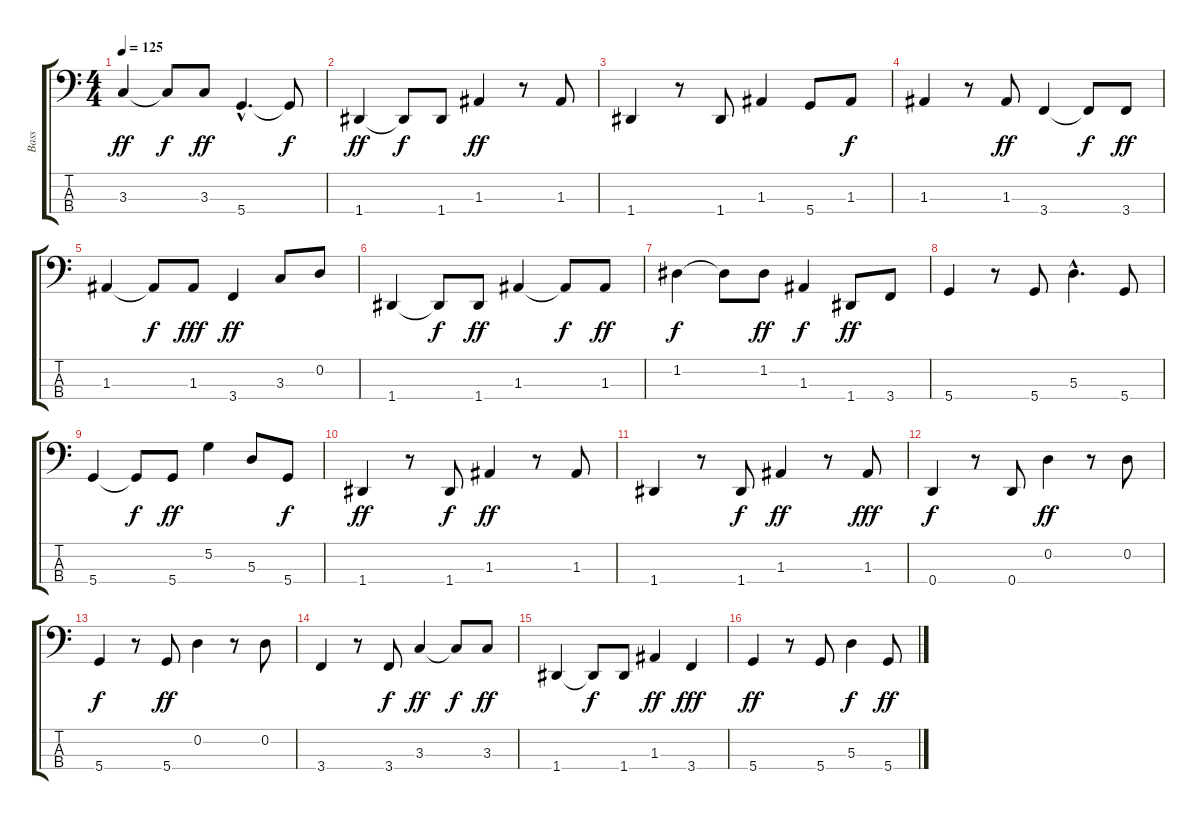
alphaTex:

\track ("Bass" "Bass") {instrument electricbassfinger}
\staff {score tabs}
\tuning (G2 D2 A1 D1) {hide}
\ts (4 4)
\tempo 125
\clef f4
\ks c
3.3.4{dy ff} 3.3{t}.8{dy f} 3.3.8{dy ff} 5.4{hac}.4{d} 5.4{t}.8{dy f} |
1.4.4{dy ff} 1.4{t}.8{dy f} 1.4.8 1.3.4{dy ff} r.8 1.3.8 |
1.4.4 r.8 1.4.8 1.3.4 5.4.8 1.3.8{dy f} |
1.3.4 r.8 1.3.8{dy ff} 3.4.4 3.4{t}.8{dy f} 3.4.8{dy ff} |
1.3.4 1.3{t}.8{dy f} 1.3.8{dy fff} 3.4.4{dy ff} 3.3.8 0.2.8 |
1.4.4 1.4{t}.8{dy f} 1.4.8{dy ff} 1.3.4 1.3{t}.8{dy f} 1.3.8{dy ff} |
1.2.4{dy f} 1.2{t}.8 1.2.8{dy ff} 1.3.4{dy f} 1.4.8{dy ff} 3.4.8 |
5.4.4 r.8 5.4.8 5.3{hac}.4{d} 5.4.8 |
5.4.4 5.4{t}.8{dy f} 5.4.8{dy ff} 5.2.4 5.3.8 5.4.8{dy f} |
1.4.4{dy ff} r.8 1.4.8{dy f} 1.3.4{dy ff} r.8 1.3.8 |
1.4.4 r.8 1.4.8{dy f} 1.3.4{dy ff} r.8 1.3.8{dy fff} |
0.4.4{dy f} r.8 0.4.8 0.2.4{dy ff} r.8 0.2.8 |
5.4.4{dy f} r.8 5.4.8{dy ff} 0.2.4 r.8 0.2.8 |
3.4.4 r.8 3.4.8{dy f} 3.3.4{dy ff} 3.3{t}.8{dy f} 3.3.8{dy ff} |
1.4.4 1.4{t}.8{dy f} 1.4.8 1.3.4{dy ff} 3.4.4{dy fff} |
5.4.4{dy ff} r.8 5.4.8 5.3.4{dy f} 5.4.8{dy ff}
